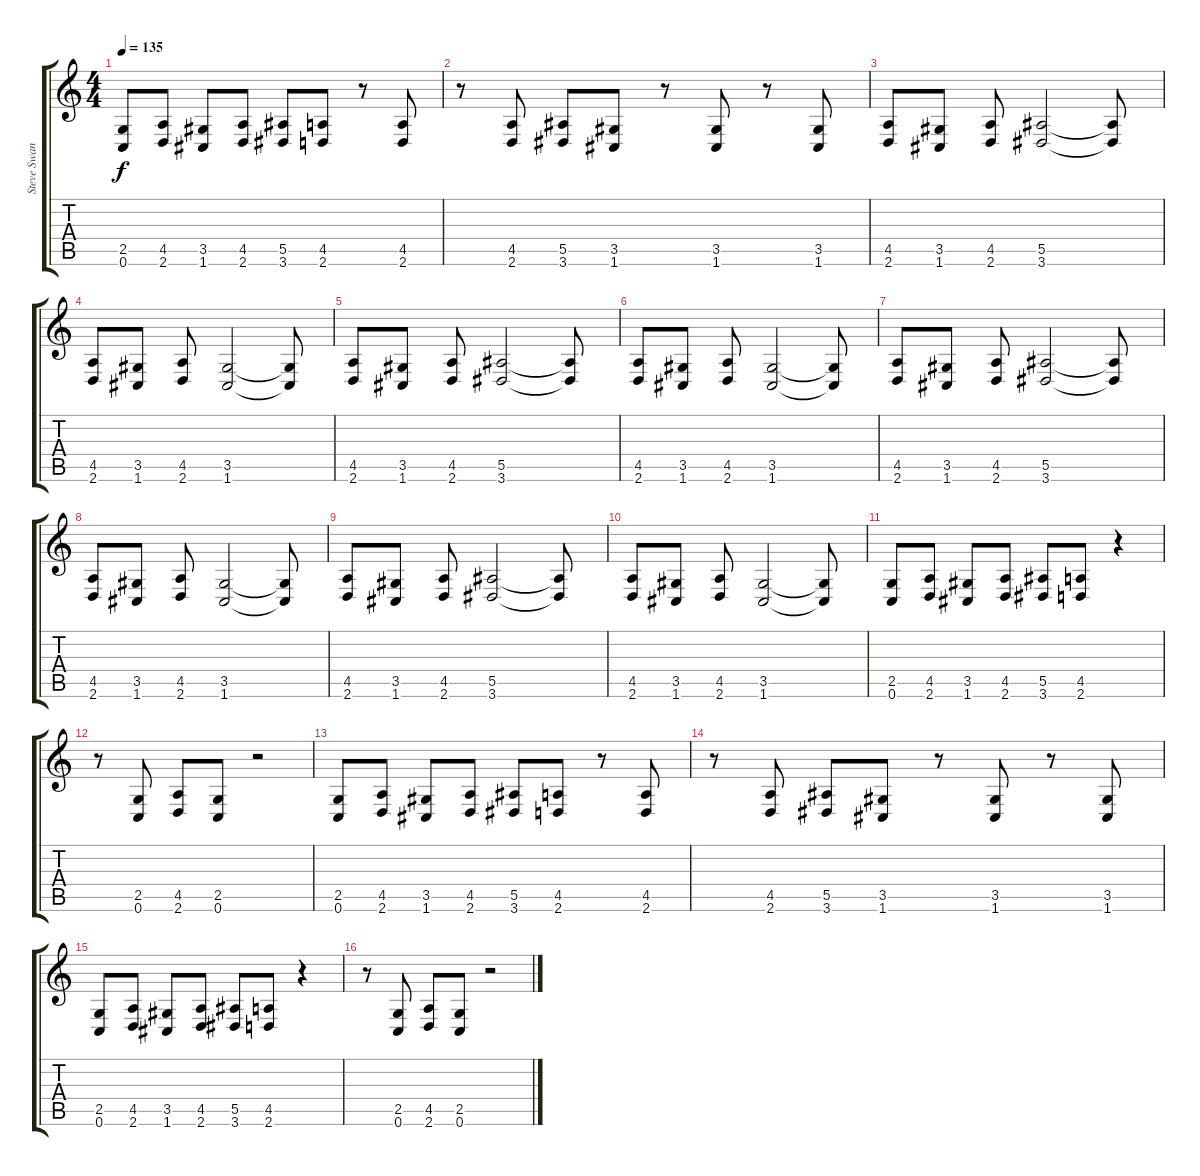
\track ("Steve Swanson (Guitar)" "Steve Swan") {instrument distortionguitar}
\staff {score tabs}
\tuning (C4 G3 Eb3 Bb2 F2 C2) {hide}
\ts (4 4)
\tempo 135
\clef g2
\ks c
(2.5 0.6).8{dy f} (4.5 2.6).8 (3.5 1.6).8 (4.5 2.6).8 (5.5 3.6).8 (4.5 2.6).8 r.8 (4.5 2.6).8 |
r.8 (4.5 2.6).8 (5.5 3.6).8 (3.5 1.6).8 r.8 (3.5 1.6).8 r.8 (3.5 1.6).8 |
(4.5 2.6).8 (3.5 1.6).8 (4.5 2.6).8 (5.5 3.6).2 (5.5{t} 3.6{t}).8 |
(4.5 2.6).8 (3.5 1.6).8 (4.5 2.6).8 (3.5 1.6).2 (3.5{t} 1.6{t}).8 |
(4.5 2.6).8 (3.5 1.6).8 (4.5 2.6).8 (5.5 3.6).2 (5.5{t} 3.6{t}).8 |
(4.5 2.6).8 (3.5 1.6).8 (4.5 2.6).8 (3.5 1.6).2 (3.5{t} 1.6{t}).8 |
(4.5 2.6).8 (3.5 1.6).8 (4.5 2.6).8 (5.5 3.6).2 (5.5{t} 3.6{t}).8 |
(4.5 2.6).8 (3.5 1.6).8 (4.5 2.6).8 (3.5 1.6).2 (3.5{t} 1.6{t}).8 |
(4.5 2.6).8 (3.5 1.6).8 (4.5 2.6).8 (5.5 3.6).2 (5.5{t} 3.6{t}).8 |
(4.5 2.6).8 (3.5 1.6).8 (4.5 2.6).8 (3.5 1.6).2 (3.5{t} 1.6{t}).8 |
(2.5 0.6).8 (4.5 2.6).8 (3.5 1.6).8 (4.5 2.6).8 (5.5 3.6).8 (4.5 2.6).8 r.4 |
r.8 (2.5 0.6).8 (4.5 2.6).8 (2.5 0.6).8 r.2 |
(2.5 0.6).8 (4.5 2.6).8 (3.5 1.6).8 (4.5 2.6).8 (5.5 3.6).8 (4.5 2.6).8 r.8 (4.5 2.6).8 |
r.8 (4.5 2.6).8 (5.5 3.6).8 (3.5 1.6).8 r.8 (3.5 1.6).8 r.8 (3.5 1.6).8 |
(2.5 0.6).8 (4.5 2.6).8 (3.5 1.6).8 (4.5 2.6).8 (5.5 3.6).8 (4.5 2.6).8 r.4 |
r.8 (2.5 0.6).8 (4.5 2.6).8 (2.5 0.6).8 r.2
